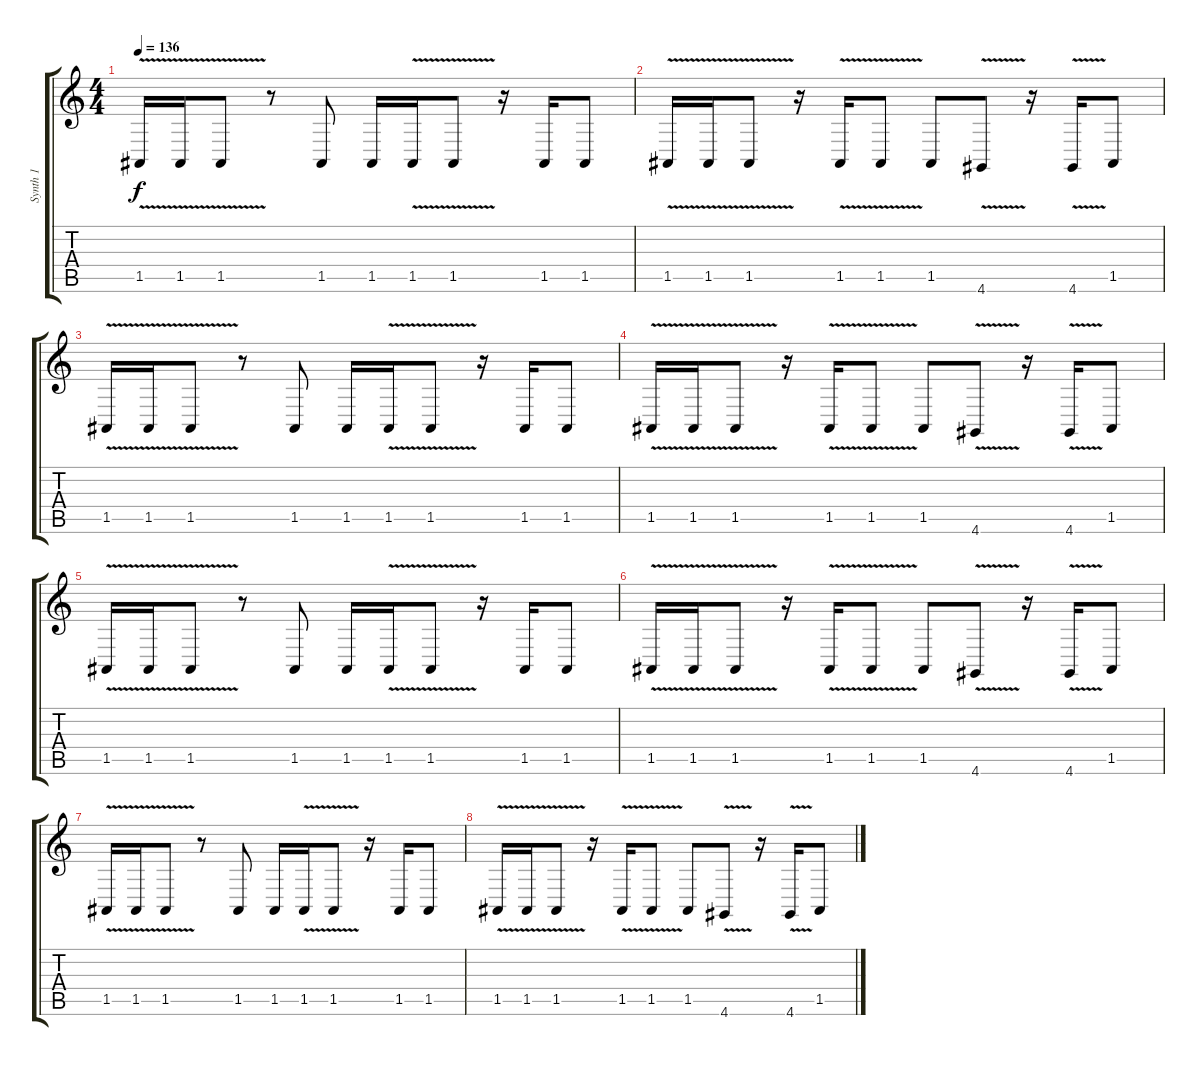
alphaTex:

\track ("Synth 1" "Synth 1") {instrument synthbrass1}
\staff {score tabs}
\tuning (E4 B3 G3 D3 A2 E2) {hide}
\ts (4 4)
\tempo 136
\clef g2
\ks c
1.5{v}.16{dy f} 1.5{v}.16 1.5{v}.8 r.8 1.5.8 1.5.16 1.5{v}.16 1.5{v}.8 r.16 1.5.16 1.5.8 |
1.5{v}.16 1.5{v}.16 1.5{v}.8 r.16 1.5{v}.16 1.5{v}.8 1.5.8 4.6{v}.8 r.16 4.6{v}.16 1.5.8 |
1.5{v}.16 1.5{v}.16 1.5{v}.8 r.8 1.5.8 1.5.16 1.5{v}.16 1.5{v}.8 r.16 1.5.16 1.5.8 |
1.5{v}.16 1.5{v}.16 1.5{v}.8 r.16 1.5{v}.16 1.5{v}.8 1.5.8 4.6{v}.8 r.16 4.6{v}.16 1.5.8 |
1.5{v}.16 1.5{v}.16 1.5{v}.8 r.8 1.5.8 1.5.16 1.5{v}.16 1.5{v}.8 r.16 1.5.16 1.5.8 |
1.5{v}.16 1.5{v}.16 1.5{v}.8 r.16 1.5{v}.16 1.5{v}.8 1.5.8 4.6{v}.8 r.16 4.6{v}.16 1.5.8 |
1.5{v}.16 1.5{v}.16 1.5{v}.8 r.8 1.5.8 1.5.16 1.5{v}.16 1.5{v}.8 r.16 1.5.16 1.5.8 |
1.5{v}.16 1.5{v}.16 1.5{v}.8 r.16 1.5{v}.16 1.5{v}.8 1.5.8 4.6{v}.8 r.16 4.6{v}.16 1.5.8
